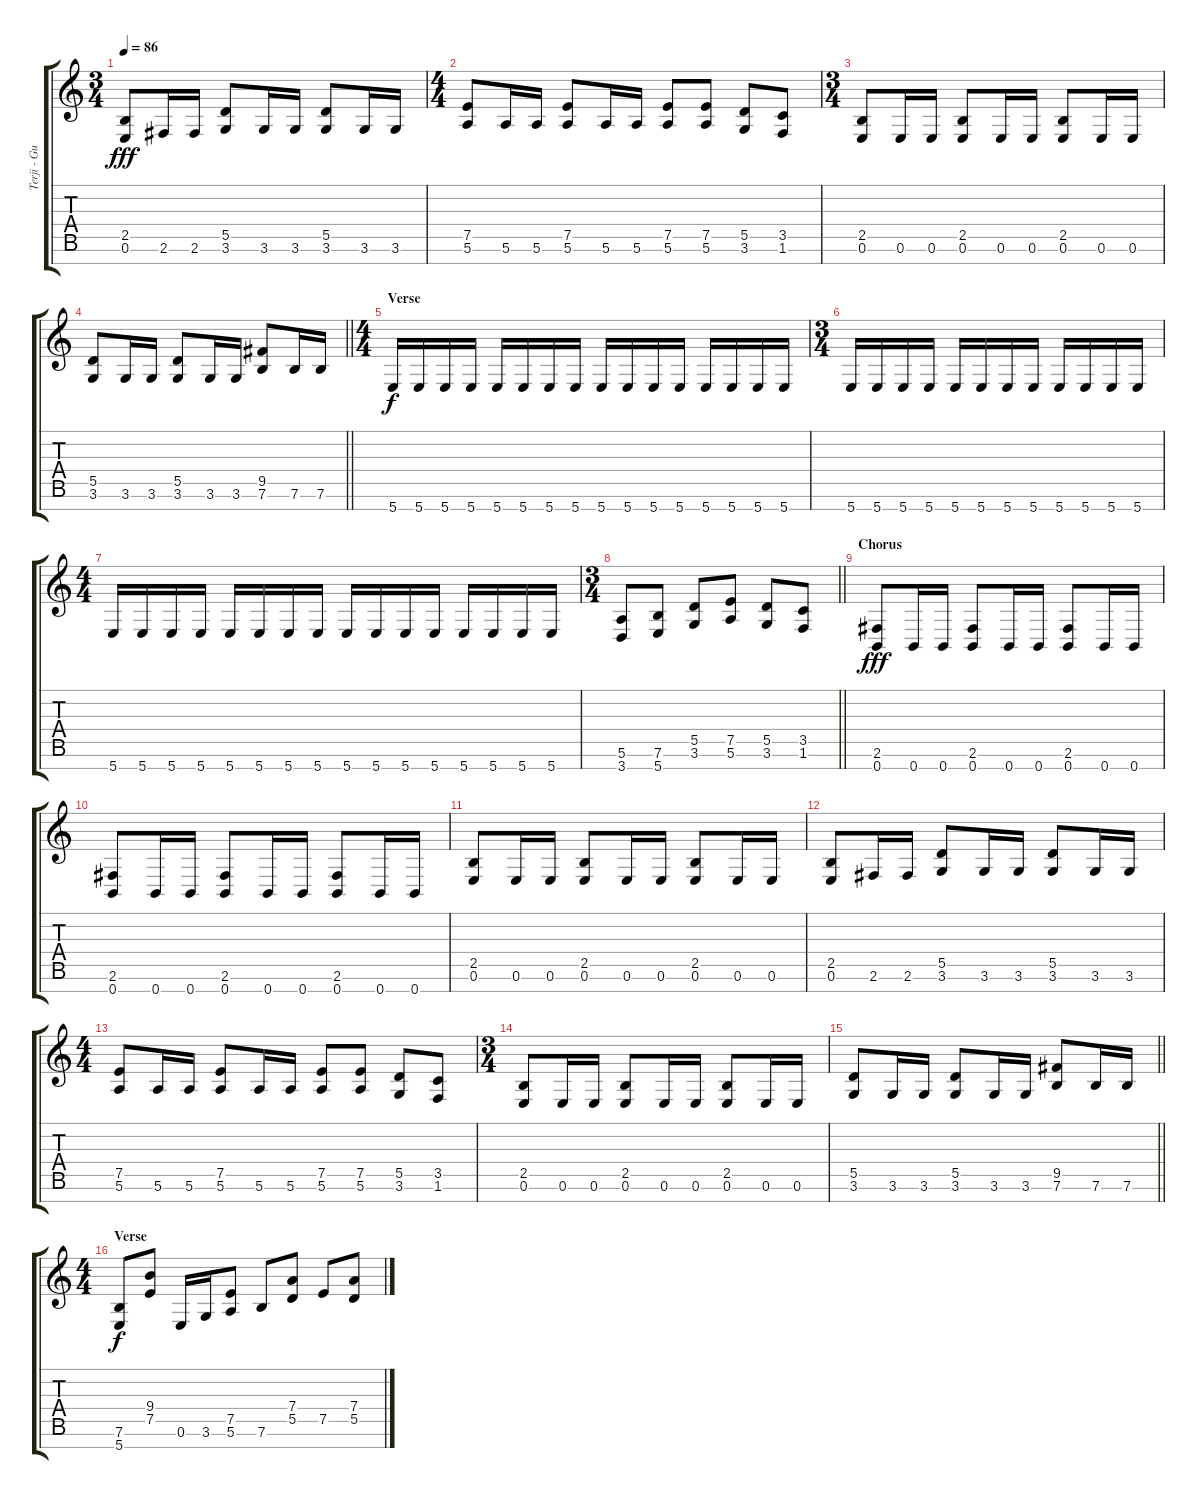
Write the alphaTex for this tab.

\track ("Terji - Guitar" "Terji - Gu") {instrument distortionguitar}
\staff {score tabs}
\tuning (E4 B3 G3 D3 A2 E2 B1) {hide}
\ts (3 4)
\tempo 86
\clef g2
\ks c
(2.5 0.6).8{dy fff} 2.6.16 2.6.16 (5.5 3.6).8 3.6.16 3.6.16 (5.5 3.6).8 3.6.16 3.6.16 |
\ts (4 4)
(7.5 5.6).8 5.6.16 5.6.16 (7.5 5.6).8 5.6.16 5.6.16 (7.5 5.6).8 (7.5 5.6).8 (5.5 3.6).8 (3.5 1.6).8 |
\ts (3 4)
(2.5 0.6).8 0.6.16 0.6.16 (2.5 0.6).8 0.6.16 0.6.16 (2.5 0.6).8 0.6.16 0.6.16 |
\barLineRight lightlight
(5.5 3.6).8 3.6.16 3.6.16 (5.5 3.6).8 3.6.16 3.6.16 (9.5 7.6).8 7.6.16 7.6.16 |
\ts (4 4)
\section ("" "Verse")
5.7.16{dy f} 5.7.16 5.7.16 5.7.16 5.7.16 5.7.16 5.7.16 5.7.16 5.7.16 5.7.16 5.7.16 5.7.16 5.7.16 5.7.16 5.7.16 5.7.16 |
\ts (3 4)
5.7.16 5.7.16 5.7.16 5.7.16 5.7.16 5.7.16 5.7.16 5.7.16 5.7.16 5.7.16 5.7.16 5.7.16 |
\ts (4 4)
5.7.16 5.7.16 5.7.16 5.7.16 5.7.16 5.7.16 5.7.16 5.7.16 5.7.16 5.7.16 5.7.16 5.7.16 5.7.16 5.7.16 5.7.16 5.7.16 |
\ts (3 4)
\barLineRight lightlight
(5.6 3.7).8 (7.6 5.7).8 (5.5 3.6).8 (7.5 5.6).8 (5.5 3.6).8 (3.5 1.6).8 |
\section ("" "Chorus ")
(2.6 0.7).8{dy fff} 0.7.16 0.7.16 (2.6 0.7).8 0.7.16 0.7.16 (2.6 0.7).8 0.7.16 0.7.16 |
(2.6 0.7).8 0.7.16 0.7.16 (2.6 0.7).8 0.7.16 0.7.16 (2.6 0.7).8 0.7.16 0.7.16 |
(2.5 0.6).8 0.6.16 0.6.16 (2.5 0.6).8 0.6.16 0.6.16 (2.5 0.6).8 0.6.16 0.6.16 |
(2.5 0.6).8 2.6.16 2.6.16 (5.5 3.6).8 3.6.16 3.6.16 (5.5 3.6).8 3.6.16 3.6.16 |
\ts (4 4)
(7.5 5.6).8 5.6.16 5.6.16 (7.5 5.6).8 5.6.16 5.6.16 (7.5 5.6).8 (7.5 5.6).8 (5.5 3.6).8 (3.5 1.6).8 |
\ts (3 4)
(2.5 0.6).8 0.6.16 0.6.16 (2.5 0.6).8 0.6.16 0.6.16 (2.5 0.6).8 0.6.16 0.6.16 |
\barLineRight lightlight
(5.5 3.6).8 3.6.16 3.6.16 (5.5 3.6).8 3.6.16 3.6.16 (9.5 7.6).8 7.6.16 7.6.16 |
\ts (4 4)
\section ("" "Verse")
(7.6 5.7).8{dy f volume 16} (9.4 7.5).8 0.6.16 3.6.16 (7.5 5.6).8 7.6.8 (7.4 5.5).8 7.5.8 (7.4 5.5).8
